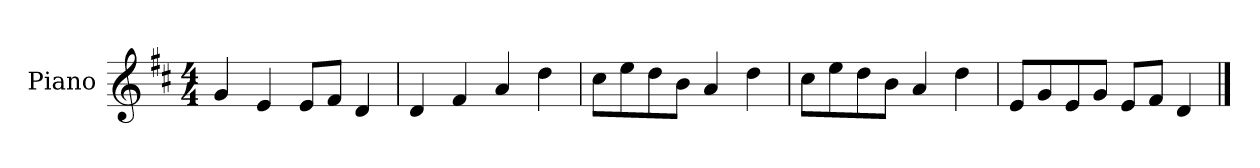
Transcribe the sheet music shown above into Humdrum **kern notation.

**kern
*part1
*staff1
*I"Piano
*I'P-no
*clefG2
*k[f#c#]
*M4/4
*MM90
=1
4g/
4e/
8e/L
8f#/J
4d/
=2
4d/
4f#/
4a/
4dd\
=3
8cc#\L
8ee\
8dd\
8b\J
4a/
4dd\
=4
8cc#\L
8ee\
8dd\
8b\J
4a/
4dd\
=5
8e/L
8g/
8e/
8g/J
8e/L
8f#/J
4d/
==
*-
